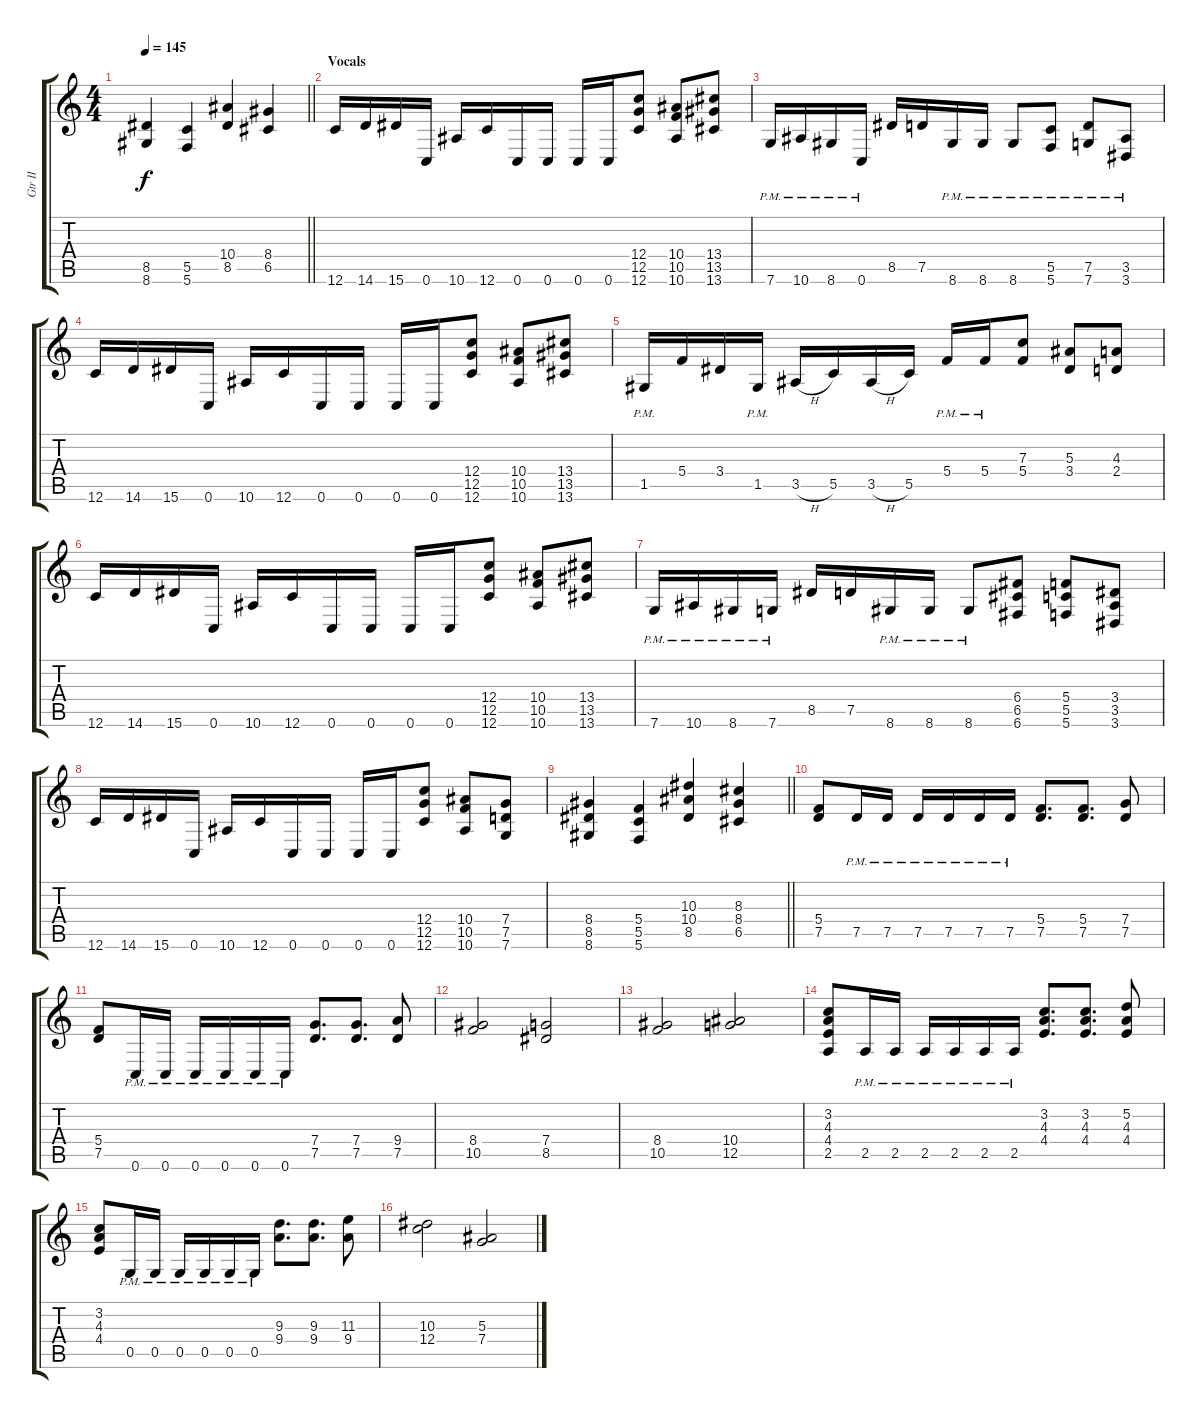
\track ("Gtr II" "Gtr II") {instrument distortionguitar}
\staff {score tabs}
\tuning (D4 A3 F3 C3 G2 C2) {hide}
\ts (4 4)
\tempo 145
\clef g2
\barLineRight lightlight
\ks c
(8.5 8.6).4{dy f} (5.5 5.6).4 (10.4 8.5).4 (8.4 6.5).4 |
\section ("" "Vocals")
12.6.16 14.6.16 15.6.16 0.6.16 10.6.16 12.6.16 0.6.16 0.6.16 0.6.16 0.6.16 (12.4 12.5 12.6).8 (10.4 10.5 10.6).8 (13.4 13.5 13.6).8 |
7.6{pm}.16 10.6{pm}.16 8.6{pm}.16 0.6{pm}.16 8.5.16 7.5.16 8.6{pm}.16 8.6{pm}.16 8.6{pm}.8 (5.5{pm} 5.6{pm}).8 (7.5{pm} 7.6{pm}).8 (3.5{pm} 3.6{pm}).8 |
12.6.16 14.6.16 15.6.16 0.6.16 10.6.16 12.6.16 0.6.16 0.6.16 0.6.16 0.6.16 (12.4 12.5 12.6).8 (10.4 10.5 10.6).8 (13.4 13.5 13.6).8 |
1.5{pm}.16 5.4.16 3.4.16 1.5{pm}.16 3.5{h}.16 5.5.16 3.5{h}.16 5.5.16 5.4{pm}.16 5.4{pm}.16 (7.3 5.4).8 (5.3 3.4).8 (4.3 2.4).8 |
12.6.16 14.6.16 15.6.16 0.6.16 10.6.16 12.6.16 0.6.16 0.6.16 0.6.16 0.6.16 (12.4 12.5 12.6).8 (10.4 10.5 10.6).8 (13.4 13.5 13.6).8 |
7.6{pm}.16 10.6{pm}.16 8.6{pm}.16 7.6{pm}.16 8.5.16 7.5.16 8.6{pm}.16 8.6{pm}.16 8.6{pm}.8 (6.4 6.5 6.6).8 (5.4 5.5 5.6).8 (3.4 3.5 3.6).8 |
12.6.16 14.6.16 15.6.16 0.6.16 10.6.16 12.6.16 0.6.16 0.6.16 0.6.16 0.6.16 (12.4 12.5 12.6).8 (10.4 10.5 10.6).8 (7.4 7.5 7.6).8 |
\barLineRight lightlight
(8.4 8.5 8.6).4 (5.4 5.5 5.6).4 (10.3 10.4 8.5).4 (8.3 8.4 6.5).4 |
(5.4 7.5).8 7.5{pm}.16 7.5{pm}.16 7.5{pm}.16 7.5{pm}.16 7.5{pm}.16 7.5{pm}.16 (5.4 7.5).8{d} (5.4 7.5).8{d} (7.4 7.5).8 |
(5.4 7.5).8 0.6{pm}.16 0.6{pm}.16 0.6{pm}.16 0.6{pm}.16 0.6{pm}.16 0.6{pm}.16 (7.4 7.5).8{d} (7.4 7.5).8{d} (9.4 7.5).8 |
(8.4 10.5).2 (7.4 8.5).2 |
(8.4 10.5).2 (10.4 12.5).2 |
(3.2 4.3 4.4 2.5).8 2.5{pm}.16 2.5{pm}.16 2.5{pm}.16 2.5{pm}.16 2.5{pm}.16 2.5{pm}.16 (3.2 4.3 4.4).8{d} (3.2 4.3 4.4).8{d} (5.2 4.3 4.4).8 |
(3.2 4.3 4.4).8 0.5{pm}.16 0.5{pm}.16 0.5{pm}.16 0.5{pm}.16 0.5{pm}.16 0.5{pm}.16 (9.3 9.4).8{d} (9.3 9.4).8{d} (11.3 9.4).8 |
(10.3 12.4).2 (5.3 7.4).2
